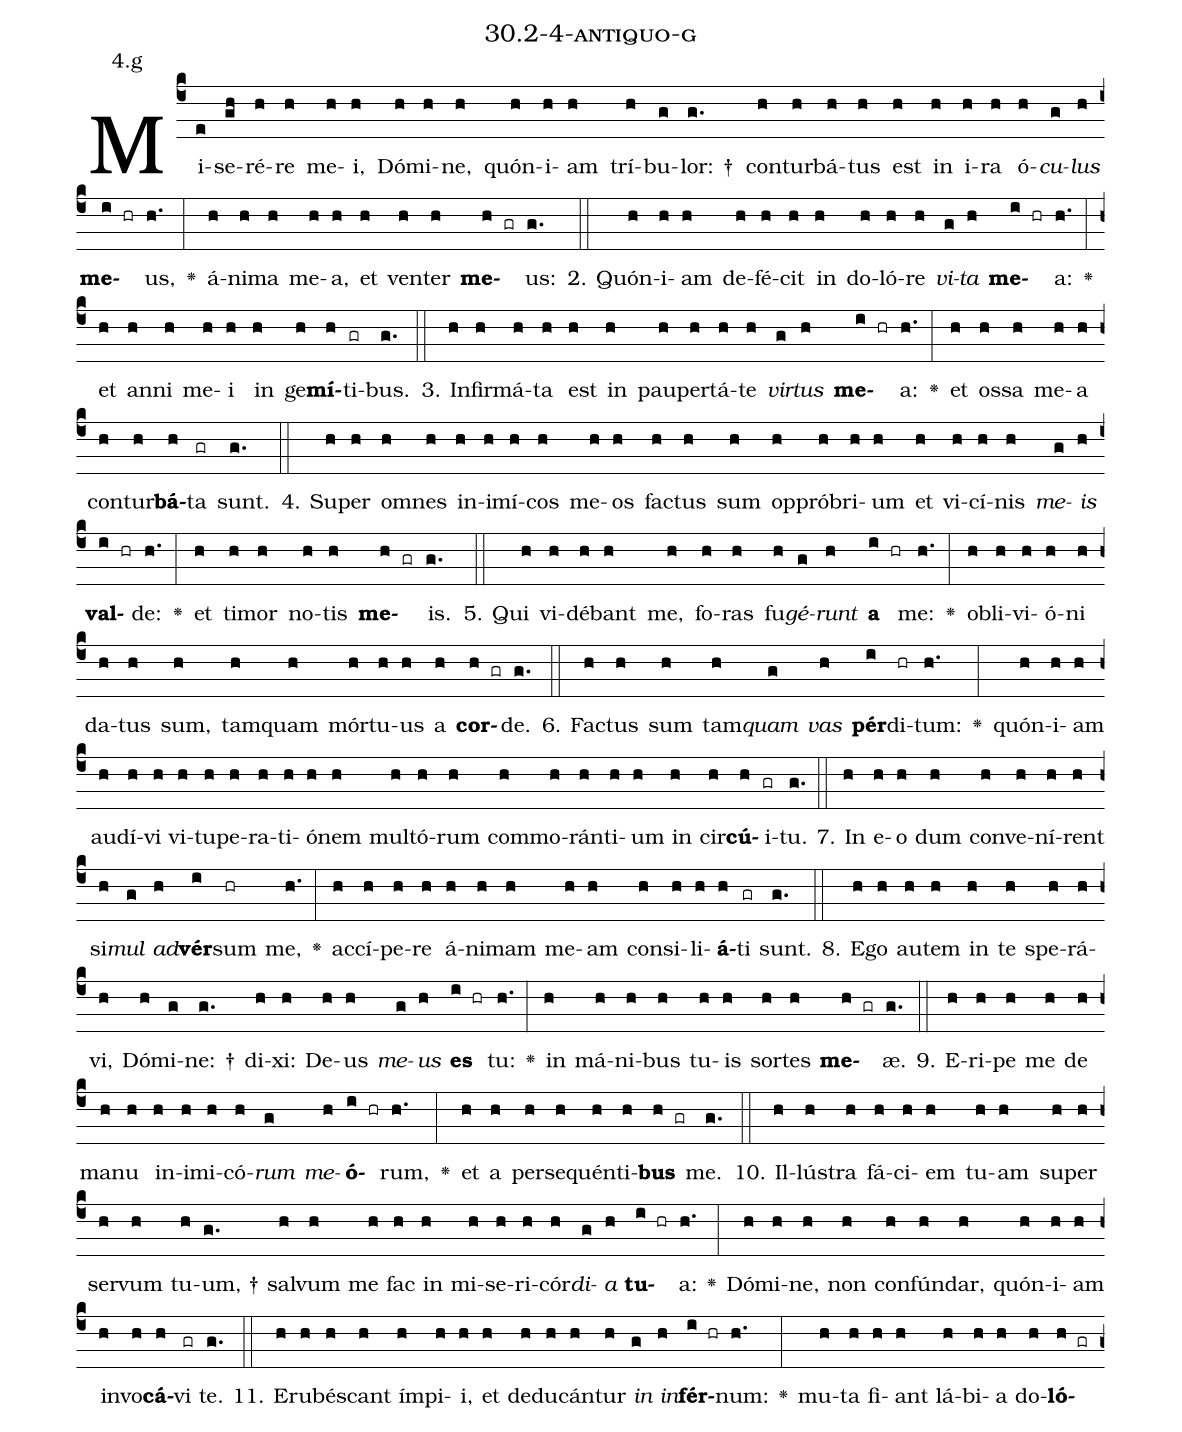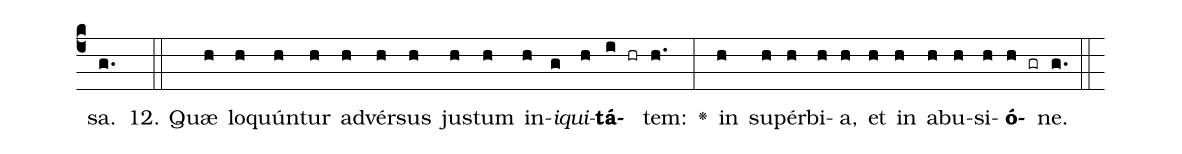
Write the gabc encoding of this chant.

name: 30.2-4-antiquo-g;
annotation: 4.g;
%%
(c4)Mi(e)se(gh)ré(h)re(h) me(h)i,(h) Dó(h)mi(h)ne,(h) quón(h)i(h)am(h) trí(h)bu(g)lor: †(g.) con(h)tur(h)bá(h)tus(h) est(h) in(h) i(h)ra(h) ó(h)<i>cu</i>(g)<i>lus</i>(h) <b>me</b>(i hr)us,(h.) <v>\greheightstar</v>(:) á(h)ni(h)ma(h) me(h)a,(h) et(h) ven(h)ter(h) <b>me</b>(h gr)us:(g.) (::)
2. Quón(h)i(h)am(h) de(h)fé(h)cit(h) in(h) do(h)ló(h)re(h) <i>vi</i>(g)<i>ta</i>(h) <b>me</b>(i hr)a:(h.) <v>\greheightstar</v>(:) et(h) an(h)ni(h) me(h)i(h) in(h) ge(h)<b>mí</b>(h)ti(gr)bus.(g.) (::)
3. In(h)fir(h)má(h)ta(h) est(h) in(h) pau(h)per(h)tá(h)te(h) <i>vir</i>(g)<i>tus</i>(h) <b>me</b>(i hr)a:(h.) <v>\greheightstar</v>(:) et(h) os(h)sa(h) me(h)a(h) con(h)tur(h)<b>bá</b>(h)ta(gr) sunt.(g.) (::)
4. Su(h)per(h) om(h)nes(h) in(h)i(h)mí(h)cos(h) me(h)os(h) fac(h)tus(h) sum(h) op(h)pró(h)bri(h)um(h) et(h) vi(h)cí(h)nis(h) <i>me</i>(g)<i>is</i>(h) <b>val</b>(i hr)de:(h.) <v>\greheightstar</v>(:) et(h) ti(h)mor(h) no(h)tis(h) <b>me</b>(h gr)is.(g.) (::)
5. Qui(h) vi(h)dé(h)bant(h) me,(h) fo(h)ras(h) fu(h)<i>gé</i>(g)<i>runt</i>(h) <b>a</b>(i hr) me:(h.) <v>\greheightstar</v>(:) ob(h)li(h)vi(h)ó(h)ni(h) da(h)tus(h) sum,(h) tam(h)quam(h) mór(h)tu(h)us(h) a(h) <b>cor</b>(h gr)de.(g.) (::)
6. Fac(h)tus(h) sum(h) tam(h)<i>quam</i>(g) <i>vas</i>(h) <b>pér</b>(i)di(hr)tum:(h.) <v>\greheightstar</v>(:) quón(h)i(h)am(h) au(h)dí(h)vi(h) vi(h)tu(h)pe(h)ra(h)ti(h)ó(h)nem(h) mul(h)tó(h)rum(h) com(h)mo(h)rán(h)ti(h)um(h) in(h) cir(h)<b>cú</b>(h)i(gr)tu.(g.) (::)
7. In(h) e(h)o(h) dum(h) con(h)ve(h)ní(h)rent(h) si(h)<i>mul</i>(g) <i>ad</i>(h)<b>vér</b>(i)sum(hr) me,(h.) <v>\greheightstar</v>(:) ac(h)cí(h)pe(h)re(h) á(h)ni(h)mam(h) me(h)am(h) con(h)si(h)li(h)<b>á</b>(h)ti(gr) sunt.(g.) (::)
8. E(h)go(h) au(h)tem(h) in(h) te(h) spe(h)rá(h)vi,(h) Dó(h)mi(g)ne: †(g.) di(h)xi:(h) De(h)us(h) <i>me</i>(g)<i>us</i>(h) <b>es</b>(i hr) tu:(h.) <v>\greheightstar</v>(:) in(h) má(h)ni(h)bus(h) tu(h)is(h) sor(h)tes(h) <b>me</b>(h gr)æ.(g.) (::)
9. E(h)ri(h)pe(h) me(h) de(h) ma(h)nu(h) in(h)i(h)mi(h)có(h)<i>rum</i>(g) <i>me</i>(h)<b>ó</b>(i hr)rum,(h.) <v>\greheightstar</v>(:) et(h) a(h) per(h)se(h)quén(h)ti(h)<b>bus</b>(h gr) me.(g.) (::)
10. Il(h)lús(h)tra(h) fá(h)ci(h)em(h) tu(h)am(h) su(h)per(h) ser(h)vum(h) tu(h)um, †(g.) sal(h)vum(h) me(h) fac(h) in(h) mi(h)se(h)ri(h)cór(h)<i>di</i>(g)<i>a</i>(h) <b>tu</b>(i hr)a:(h.) <v>\greheightstar</v>(:) Dó(h)mi(h)ne,(h) non(h) con(h)fún(h)dar,(h) quón(h)i(h)am(h) in(h)vo(h)<b>cá</b>(h)vi(gr) te.(g.) (::)
11. E(h)ru(h)bés(h)cant(h) ím(h)pi(h)i,(h) et(h) de(h)du(h)cán(h)tur(h) <i>in</i>(g) <i>in</i>(h)<b>fér</b>(i hr)num:(h.) <v>\greheightstar</v>(:) mu(h)ta(h) fi(h)ant(h) lá(h)bi(h)a(h) do(h)<b>ló</b>(h gr)sa.(g.) (::)
12. Quæ(h) lo(h)quún(h)tur(h) ad(h)vér(h)sus(h) jus(h)tum(h) in(h)<i>i</i>(g)<i>qui</i>(h)<b>tá</b>(i hr)tem:(h.) <v>\greheightstar</v>(:) in(h) su(h)pér(h)bi(h)a,(h) et(h) in(h) ab(h)u(h)si(h)<b>ó</b>(h gr)ne.(g.) (::)
